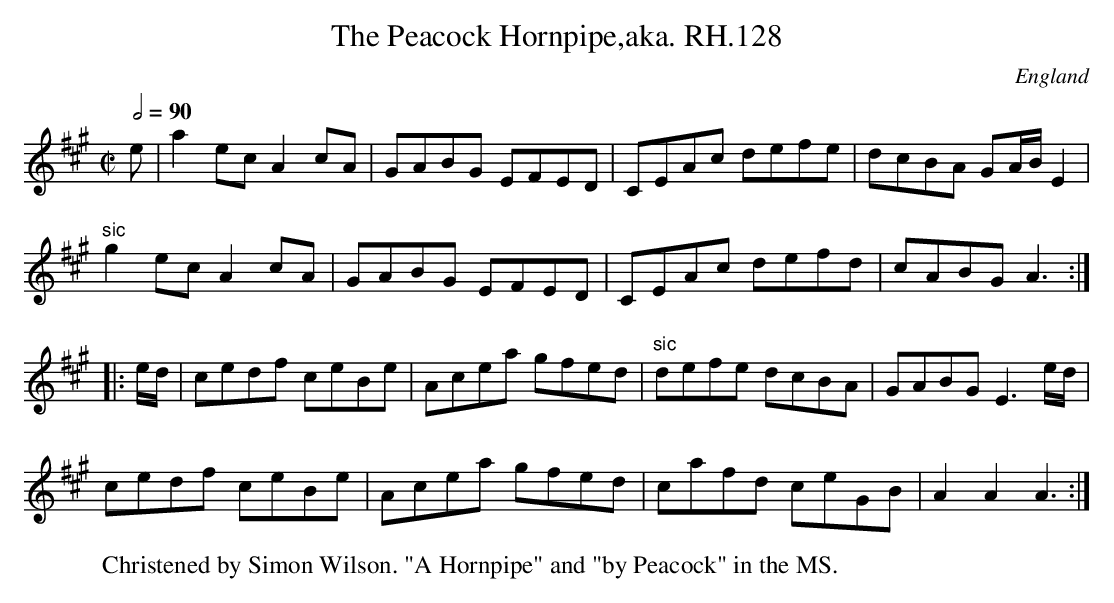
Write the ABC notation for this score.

X:1
T:Peacock Hornpipe,aka. RH.128, The
O:England
M:C|
L:1/8
Q:1/2=90
K:A
e|a2ec A2cA|GABG EFED|CEAc defe|dcBA GA/B/E2|
"sic"g2ec A2cA|GABG EFED|CEAc defd|cABG A3:|
|:e/d/|cedf ceBe|Acea gfed|"sic"defe dcBA|GABG E3e/d/|
cedf ceBe|Acea gfed|cafd ceGB|A2A2 A3:|
W:Christened by Simon Wilson. "A Hornpipe" and "by Peacock" in the MS.
